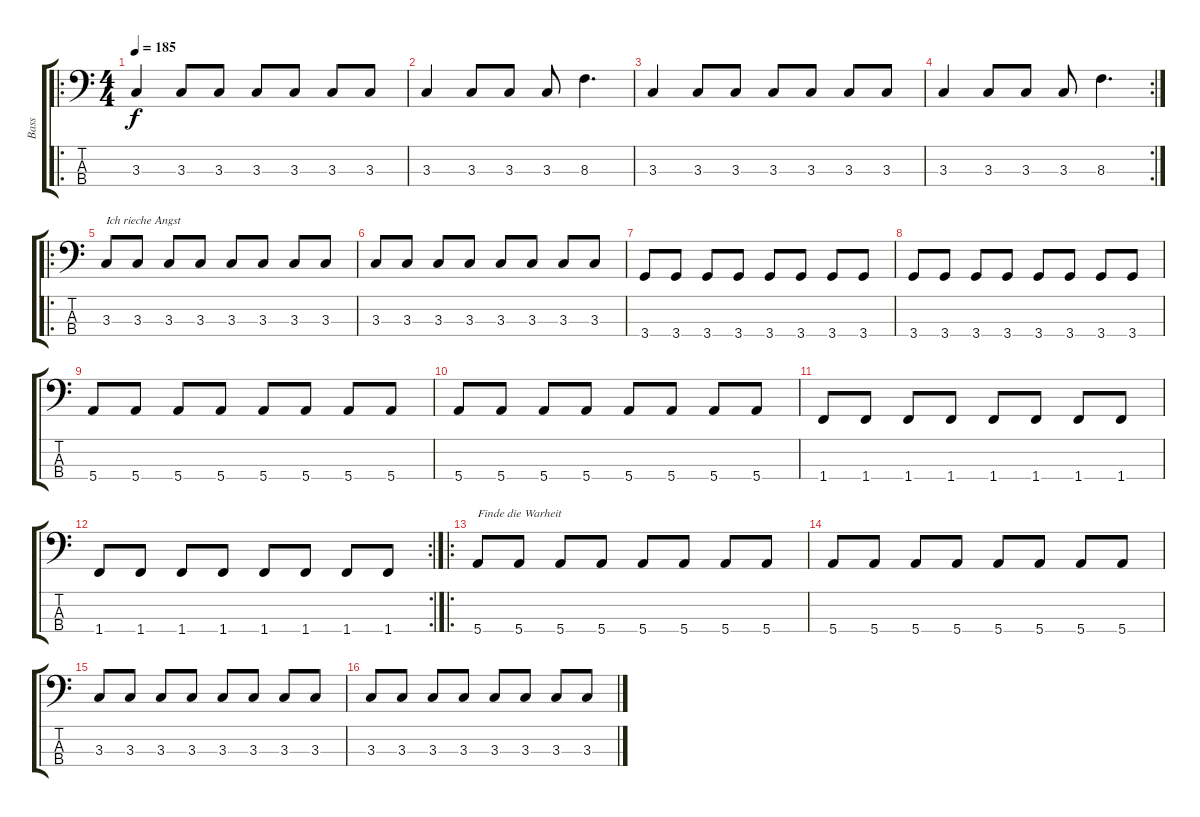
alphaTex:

\track ("Bass" "Bass") {instrument electricbassfinger}
\staff {score tabs}
\tuning (G2 D2 A1 E1) {hide}
\ro
\ts (4 4)
\tempo 185
\clef f4
\ks c
3.3.4{dy f instrument electricbassfinger} 3.3.8 3.3.8 3.3.8 3.3.8 3.3.8 3.3.8 |
3.3.4 3.3.8 3.3.8 3.3.8 8.3.4{d} |
3.3.4 3.3.8 3.3.8 3.3.8 3.3.8 3.3.8 3.3.8 |
\rc 2
3.3.4 3.3.8 3.3.8 3.3.8 8.3.4{d} |
\ro
3.3.8{txt "Ich rieche Angst"} 3.3.8 3.3.8 3.3.8 3.3.8 3.3.8 3.3.8 3.3.8 |
3.3.8 3.3.8 3.3.8 3.3.8 3.3.8 3.3.8 3.3.8 3.3.8 |
3.4.8 3.4.8 3.4.8 3.4.8 3.4.8 3.4.8 3.4.8 3.4.8 |
3.4.8 3.4.8 3.4.8 3.4.8 3.4.8 3.4.8 3.4.8 3.4.8 |
5.4.8 5.4.8 5.4.8 5.4.8 5.4.8 5.4.8 5.4.8 5.4.8 |
5.4.8 5.4.8 5.4.8 5.4.8 5.4.8 5.4.8 5.4.8 5.4.8 |
1.4.8 1.4.8 1.4.8 1.4.8 1.4.8 1.4.8 1.4.8 1.4.8 |
\rc 2
1.4.8 1.4.8 1.4.8 1.4.8 1.4.8 1.4.8 1.4.8 1.4.8 |
\ro
5.4.8{txt "Finde die Warheit"} 5.4.8 5.4.8 5.4.8 5.4.8 5.4.8 5.4.8 5.4.8 |
5.4.8 5.4.8 5.4.8 5.4.8 5.4.8 5.4.8 5.4.8 5.4.8 |
3.3.8 3.3.8 3.3.8 3.3.8 3.3.8 3.3.8 3.3.8 3.3.8 |
3.3.8 3.3.8 3.3.8 3.3.8 3.3.8 3.3.8 3.3.8 3.3.8
